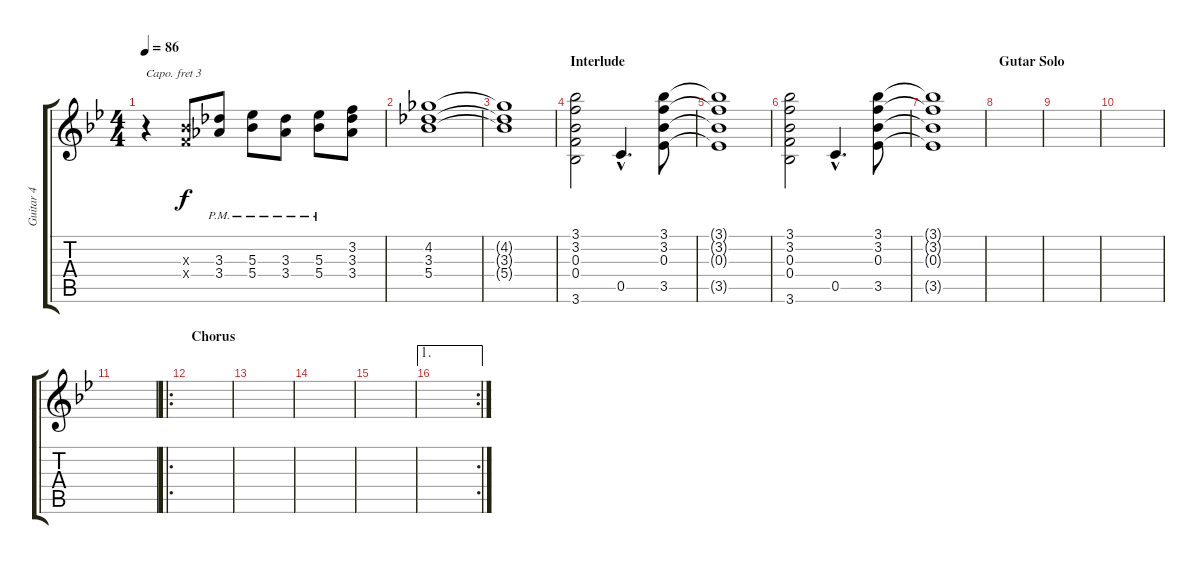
\track ("Guitar 4" "Guitar 4") {instrument electricguitarjazz}
\staff {score tabs}
\capo 3
\tuning (E4 B3 G3 D3 A2 E2) {hide}
\ts (4 4)
\tempo 86
\clef g2
\ks bb
r.4{dy f} (0.3{x} 0.4{x}).8 (3.3{pm} 3.4{pm}).8 (5.3{pm} 5.4{pm}).8 (3.3{pm} 3.4{pm}).8 (5.3{pm} 5.4{pm}).8 (3.2 3.3 3.4).8 |
(4.2 3.3 5.4).1 |
(4.2{t} 3.3{t} 5.4{t}).1 |
\section ("" "Interlude")
(3.1 3.2 0.3 0.4 3.6).2 0.5{hac}.4{d} (3.1 3.2 0.3 3.5).8 |
(3.1{t} 3.2{t} 0.3{t} 3.5{t}).1 |
(3.1 3.2 0.3 0.4 3.6).2 0.5{hac}.4{d} (3.1 3.2 0.3 3.5).8 |
(3.1{t} 3.2{t} 0.3{t} 3.5{t}).1 |
\section ("" "Gutar Solo")
|
|
|
|
\ro
\section ("" "Chorus")
|
|
|
|
\ae 1
\rc 2
